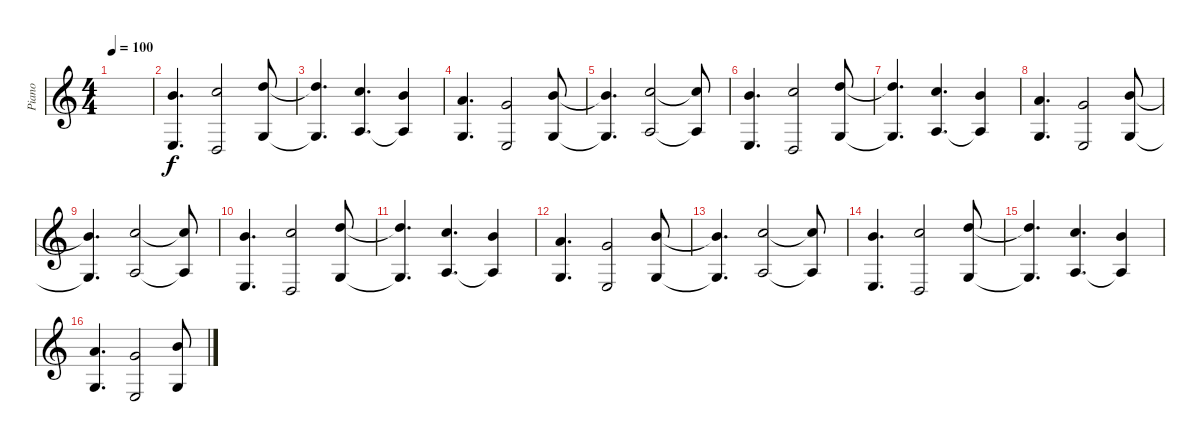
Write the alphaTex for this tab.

\track ("Piano" "Piano") {instrument acousticgrandpiano}
\staff {score}
\tuning (D4 A3 F3 C3 G2 C2) {hide}
\ts (4 4)
\tempo 100
\clef g2
\ks c
|
(9.1 4.4).4{d} (10.1 2.4).2 (12.1 2.3).8 |
(12.1{t} 2.3{t}).4{d} (10.1 0.2).4{d} (9.1 0.2{t}).4 |
(7.1 2.3).4{d} (5.1 4.4).2 (9.1 2.3).8 |
(9.1{t} 2.3{t}).4{d} (10.1 0.2).2 (10.1{t} 0.2{t}).8 |
(9.1 4.4).4{d} (10.1 2.4).2 (12.1 2.3).8 |
(12.1{t} 2.3{t}).4{d} (10.1 0.2).4{d} (9.1 0.2{t}).4 |
(7.1 2.3).4{d} (5.1 4.4).2 (9.1 2.3).8 |
(9.1{t} 2.3{t}).4{d} (10.1 0.2).2 (10.1{t} 0.2{t}).8 |
(9.1 4.4).4{d} (10.1 2.4).2 (12.1 2.3).8 |
(12.1{t} 2.3{t}).4{d} (10.1 0.2).4{d} (9.1 0.2{t}).4 |
(7.1 2.3).4{d} (5.1 4.4).2 (9.1 2.3).8 |
(9.1{t} 2.3{t}).4{d} (10.1 0.2).2 (10.1{t} 0.2{t}).8 |
(9.1 4.4).4{d} (10.1 2.4).2 (12.1 2.3).8 |
(12.1{t} 2.3{t}).4{d} (10.1 0.2).4{d} (9.1 0.2{t}).4 |
(7.1 2.3).4{d} (5.1 4.4).2 (9.1 2.3).8
